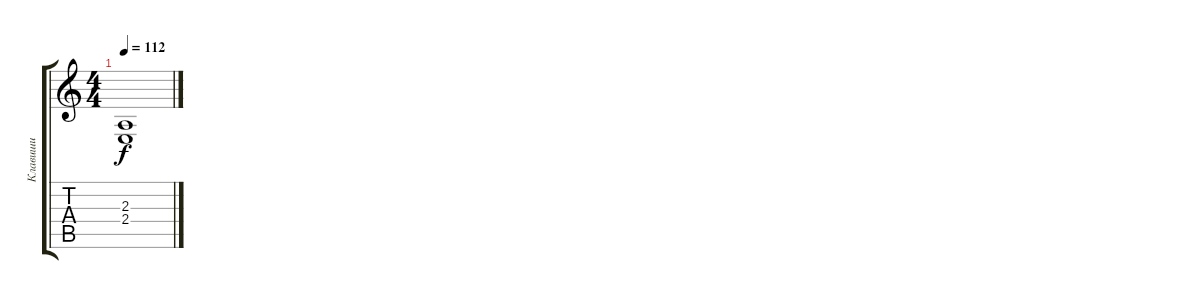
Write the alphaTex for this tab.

\track ("Клавиши" "Клавиши") {instrument rockorgan}
\staff {score tabs}
\tuning (E4 B3 G3 D3 A2 E2) {hide}
\ts (4 4)
\tempo 112
\clef g2
\ks c
(2.3 2.4).1{dy f}
